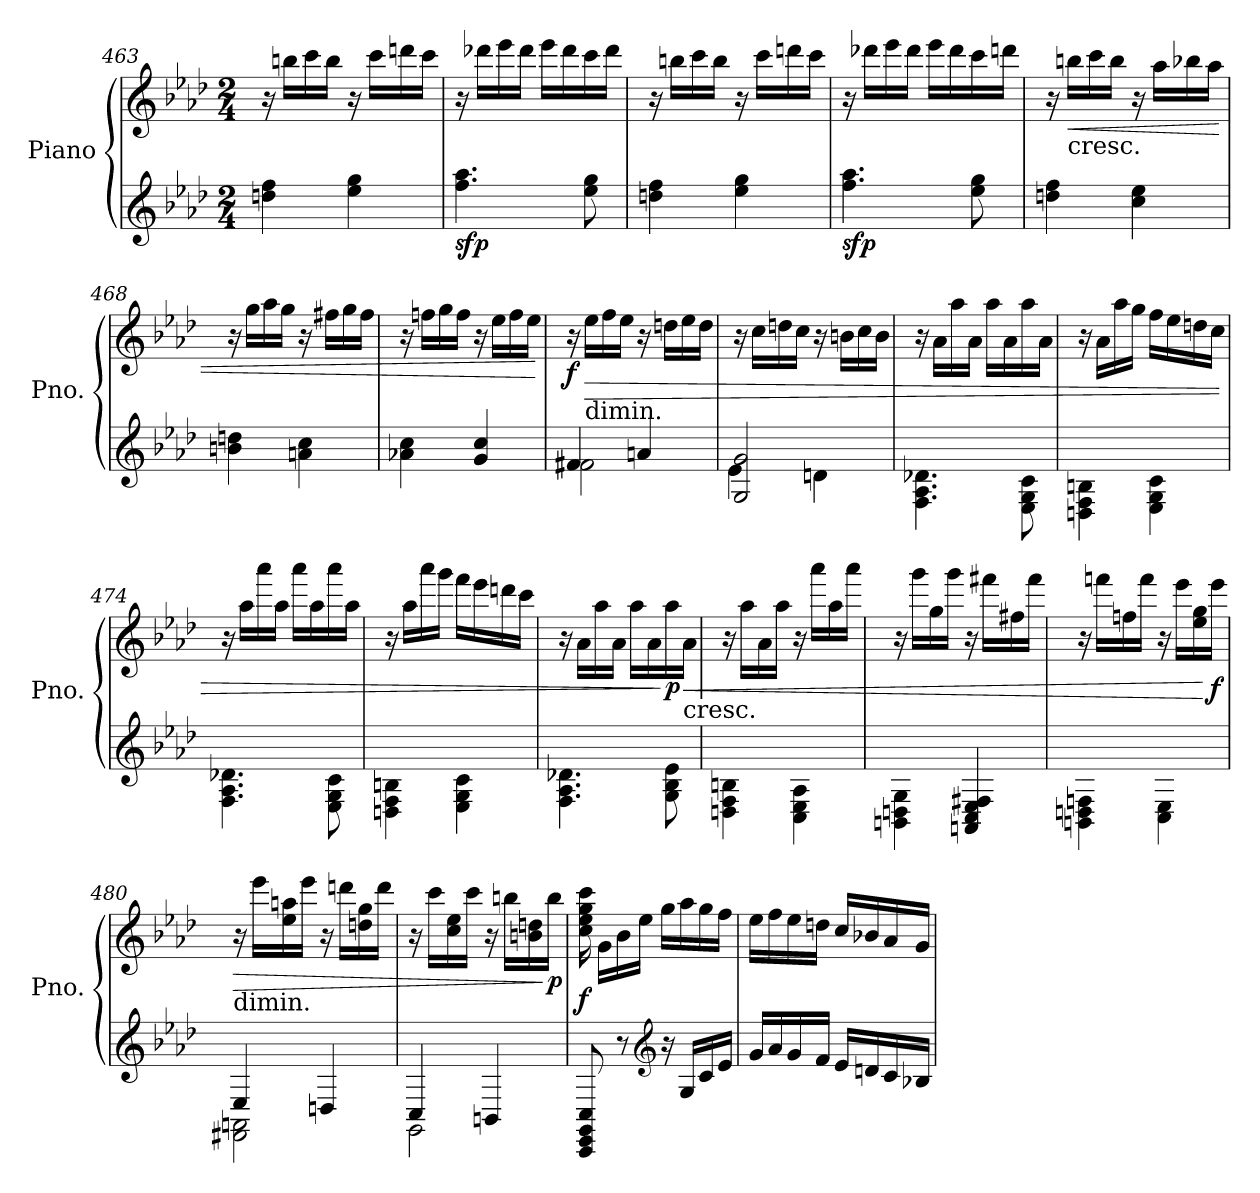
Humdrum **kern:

**kern	**kern	**dynam
*part1	*part1	*part1
*staff2	*staff1	*staff1/2
*I"Piano	*	*
*I'Pno.	*	*
*clefG2	*clefG2	*
*k[b-e-a-d-]	*k[b-e-a-d-]	*
*M2/4	*M2/4	*
=463	=463	=463
4ddn\ 4ff\	16r	.
.	16bbn\LL	.
.	16ccc\	.
.	16bb\JJ	.
4ee-\ 4gg\	16r	.
.	16ccc\LL	.
.	16dddn\	.
.	16ccc\JJ	.
=464	=464	=464
!	!	!LO:DY:b=2
4.ff\ 4.aa-\	16r	sfp
.	16ddd-X\LL	.
.	16eee-\	.
.	16ddd-\JJ	.
.	16eee-\LL	.
.	16ddd-\	.
8ee-\ 8gg\	16ccc\	.
.	16ddd-\JJ	.
!!LO:LB:g=z
=465	=465	=465
4ddn\ 4ff\	16r	.
.	16bbn\LL	.
.	16ccc\	.
.	16bb\JJ	.
4ee-\ 4gg\	16r	.
.	16ccc\LL	.
.	16dddn\	.
.	16ccc\JJ	.
=466	=466	=466
!	!	!LO:DY:b=2
4.ff\ 4.aa-\	16r	sfp
.	16ddd-X\LL	.
.	16eee-\	.
.	16ddd-\JJ	.
.	16eee-\LL	.
.	16ddd-\	.
8ee-\ 8gg\	16ccc\	.
.	16dddn\JJ	.
=467	=467	=467
4ddn\ 4ff\	16r	.
!	!LO:TX:b:t=cresc.	!
!	!	!LO:HP:b
.	16bbn\LL	<
.	16ccc\	.
.	16bb\JJ	.
4cc\ 4ee-\	16r	.
.	16aa-\LL	.
.	16bb-X\	.
.	16aa-\JJ	.
!!LO:LB:g=z
=468	=468	=468
4bn\ 4ddn\	16r	.
.	16gg\LL	.
.	16aa-\	.
.	16gg\JJ	.
4an\ 4cc\	16r	.
.	16ff#X\LL	.
.	16gg\	.
.	16ff#\JJ	.
=469	=469	=469
4a-X\ 4cc\	16r	.
.	16ffn\LL	.
.	16gg\	.
.	16ff\JJ	.
4g/ 4cc/	16r	.
.	16ee-\LL	.
.	16ff\	.
.	16ee-\JJ	.
.	.	[
=470	=470	=470
*^	*	*
!	!	!	!LO:DY:b
4f#X/	2f#X\	16r	f
!	!	!LO:TX:b:t=dimin.	!
!	!	!	!LO:HP:b
.	.	16ee-\LL	>
.	.	16ff\	.
.	.	16ee-\JJ	.
4an/	.	16r	.
.	.	16ddn\LL	.
.	.	16ee-\	.
.	.	16dd\JJ	.
=471	=471	=471	=471
2G/ 2g/	4e-\	16r	.
.	.	16cc\LL	.
.	.	16ddn\	.
.	.	16cc\JJ	.
.	4dn\	16r	.
.	.	16bn\LL	.
.	.	16cc\	.
.	.	16b\JJ	.
*v	*v	*	*
!!LO:LB:g=z
=472	=472	=472
4.F\ 4.A-\ 4.d-X\	16r	.
.	16a-\LL	.
.	16aa-\	.
.	16a-\JJ	.
.	16aa-\LL	.
.	16a-\	.
8E-\ 8G\ 8c\	16aa-\	.
.	16a-\JJ	.
=473	=473	=473
4Dn\ 4F\ 4Bn\	16r	.
.	16a-\LL	.
.	16aa-\	.
.	16gg\JJ	.
4E-\ 4G\ 4c\	16ff\LL	.
.	16ee-\	.
.	16ddn\	.
.	16cc\JJ	.
=474	=474	=474
4.F\ 4.A-\ 4.d-X\	16r	.
.	16aa-\LL	.
.	16aaa-\	.
.	16aa-\JJ	.
.	16aaa-\LL	.
.	16aa-\	.
8E-\ 8G\ 8c\	16aaa-\	.
.	16aa-\JJ	.
=475	=475	=475
4Dn\ 4F\ 4Bn\	16r	.
.	16aa-\LL	.
.	16aaa-\	.
.	16ggg\JJ	.
4E-\ 4G\ 4c\	16fff\LL	.
.	16eee-\	.
.	16dddn\	.
.	16ccc\JJ	.
!!LO:LB:g=z
=476	=476	=476
4.F\ 4.A-\ 4.d-X\	16r	.
.	16a-\LL	.
.	16aa-\	.
.	16a-\JJ	.
.	16aa-\LL	.
.	16a-\	.
!	!	!LO:DY:n=1:b
8G\ 8B-\ 8e-\	16aa-\	] p
!	!LO:TX:b:t=cresc.	!
!	!	!LO:HP:b
.	16a-\JJ	<
=477	=477	=477
4Dn\ 4F\ 4Bn\	16r	.
.	16aa-\LL	.
.	16a-\	.
.	16aa-\JJ	.
4C\ 4E-\ 4A-\	16r	.
.	16aaa-\LL	.
.	16aa-\	.
.	16aaa-\JJ	.
=478	=478	=478
4BBn\ 4Dn\ 4G\	16r	.
.	16ggg\LL	.
.	16gg\	.
.	16ggg\JJ	.
4AAn/ 4C/ 4E-/ 4F#X/	16r	.
.	16fff#X\LL	.
.	16ff#X\	.
.	16fff#\JJ	.
=479	=479	=479
4BBn\ 4Dn\ 4Fn\	16r	.
.	16fffn\LL	.
.	16ffn\	.
.	16fff\JJ	.
4C\ 4E-\	16r	.
.	16eee-\LL	.
.	16ee-\ 16gg\	.
!	!	!LO:DY:n=1:b
.	16eee-\JJ	[ f
!!LO:PB:g=z
=480	=480	=480
*^	*	*
!	!	!LO:TX:b:t=dimin.	!
!	!	!	!LO:HP:b
4E-/	2FF#X\ 2AAn\	16r	>
.	.	16eee-\LL	.
.	.	16ee-\ 16aan\	.
.	.	16eee-\JJ	.
4Dn/	.	16r	.
.	.	16dddn\LL	.
.	.	16ddn\ 16gg\	.
.	.	16ddd\JJ	.
=481	=481	=481	=481
4C/	2GG\	16r	.
.	.	16ccc\LL	.
.	.	16cc\ 16ee-\	.
.	.	16ccc\JJ	.
4BBn/	.	16r	.
.	.	16bbn\LL	.
.	.	16bn\ 16ddn\	.
!	!	!	!LO:DY:n=1:b
.	.	16bb\JJ	] p
*v	*v	*	*
=482	=482	=482
!	!	!LO:DY:b
8CC/ 8EE-/ 8GG/ 8C/	16cc\ 16ee-\ 16gg\ 16ccc\	f
.	16g\LL	.
8r	16b-\	.
.	16ee-\JJ	.
*clefG2	*	*
16r	16gg\LL	.
16G/LL	16aa-\	.
16c/	16gg\	.
16e-/JJ	16ff\JJ	.
!!LO:LB:g=z
=483	=483	=483
16g/LL	16ee-\LL	.
16a-/	16ff\	.
16g/	16ee-\	.
16f/JJ	16ddn\JJ	.
16e-/LL	16cc/LL	.
16dn/	16b-X/	.
16c/	16a-/	.
16B-X/JJ	16g/JJ	.
=	=	=
*-	*-	*-
